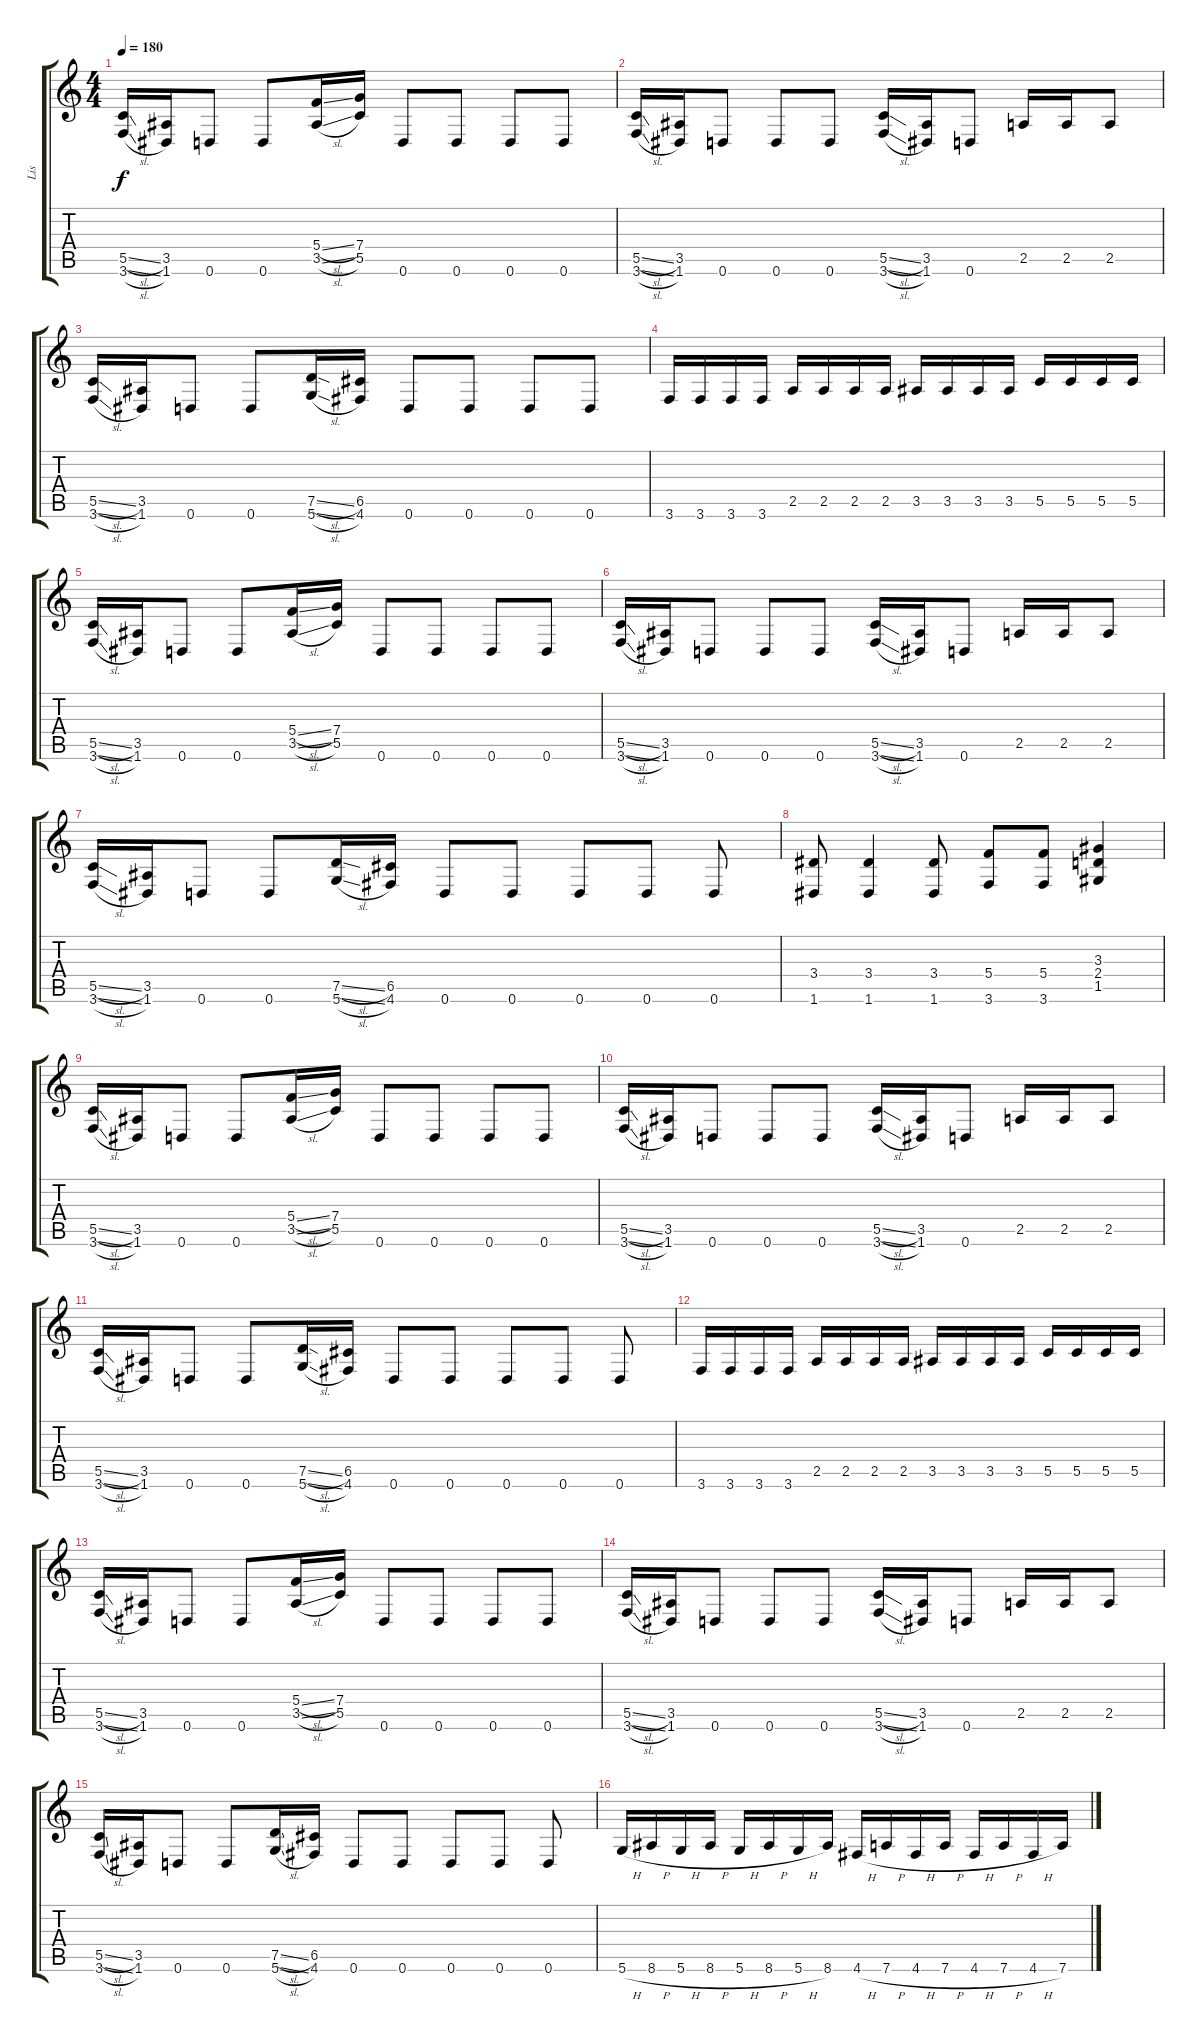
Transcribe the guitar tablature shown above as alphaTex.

\track ("Lis" "Lis") {instrument distortionguitar}
\staff {score tabs}
\tuning (D4 A3 F3 C3 G2 D2) {hide}
\ts (4 4)
\tempo 180
\clef g2
\ks c
(5.5{sl} 3.6{sl}).16{dy f} (3.5 1.6).16 0.6.8 0.6.8 (5.4{sl} 3.5{sl}).16 (7.4 5.5).16 0.6.8 0.6.8 0.6.8 0.6.8 |
(5.5{sl} 3.6{sl}).16 (3.5 1.6).16 0.6.8 0.6.8 0.6.8 (5.5{sl} 3.6{sl}).16 (3.5 1.6).16 0.6.8 2.5.16 2.5.16 2.5.8 |
(5.5{sl} 3.6{sl}).16 (3.5 1.6).16 0.6.8 0.6.8 (7.5{sl} 5.6{sl}).16 (6.5 4.6).16 0.6.8 0.6.8 0.6.8 0.6.8 |
3.6.16 3.6.16 3.6.16 3.6.16 2.5.16 2.5.16 2.5.16 2.5.16 3.5.16 3.5.16 3.5.16 3.5.16 5.5.16 5.5.16 5.5.16 5.5.16 |
(5.5{sl} 3.6{sl}).16 (3.5 1.6).16 0.6.8 0.6.8 (5.4{sl} 3.5{sl}).16 (7.4 5.5).16 0.6.8 0.6.8 0.6.8 0.6.8 |
(5.5{sl} 3.6{sl}).16 (3.5 1.6).16 0.6.8 0.6.8 0.6.8 (5.5{sl} 3.6{sl}).16 (3.5 1.6).16 0.6.8 2.5.16 2.5.16 2.5.8 |
(5.5{sl} 3.6{sl}).16 (3.5 1.6).16 0.6.8 0.6.8 (7.5{sl} 5.6{sl}).16 (6.5 4.6).16 0.6.8 0.6.8 0.6.8 0.6.8 0.6.8 |
(3.4 1.6).8 (3.4 1.6).4 (3.4 1.6).8 (5.4 3.6).8 (5.4 3.6).8 (3.3 2.4 1.5).4 |
(5.5{sl} 3.6{sl}).16 (3.5 1.6).16 0.6.8 0.6.8 (5.4{sl} 3.5{sl}).16 (7.4 5.5).16 0.6.8 0.6.8 0.6.8 0.6.8 |
(5.5{sl} 3.6{sl}).16 (3.5 1.6).16 0.6.8 0.6.8 0.6.8 (5.5{sl} 3.6{sl}).16 (3.5 1.6).16 0.6.8 2.5.16 2.5.16 2.5.8 |
(5.5{sl} 3.6{sl}).16 (3.5 1.6).16 0.6.8 0.6.8 (7.5{sl} 5.6{sl}).16 (6.5 4.6).16 0.6.8 0.6.8 0.6.8 0.6.8 0.6.8 |
3.6.16 3.6.16 3.6.16 3.6.16 2.5.16 2.5.16 2.5.16 2.5.16 3.5.16 3.5.16 3.5.16 3.5.16 5.5.16 5.5.16 5.5.16 5.5.16 |
(5.5{sl} 3.6{sl}).16 (3.5 1.6).16 0.6.8 0.6.8 (5.4{sl} 3.5{sl}).16 (7.4 5.5).16 0.6.8 0.6.8 0.6.8 0.6.8 |
(5.5{sl} 3.6{sl}).16 (3.5 1.6).16 0.6.8 0.6.8 0.6.8 (5.5{sl} 3.6{sl}).16 (3.5 1.6).16 0.6.8 2.5.16 2.5.16 2.5.8 |
(5.5{sl} 3.6{sl}).16 (3.5 1.6).16 0.6.8 0.6.8 (7.5{sl} 5.6{sl}).16 (6.5 4.6).16 0.6.8 0.6.8 0.6.8 0.6.8 0.6.8 |
5.6{h}.16 8.6{h}.16 5.6{h}.16 8.6{h}.16 5.6{h}.16 8.6{h}.16 5.6{h}.16 8.6.16 4.6{h}.16 7.6{h}.16 4.6{h}.16 7.6{h}.16 4.6{h}.16 7.6{h}.16 4.6{h}.16 7.6.16
